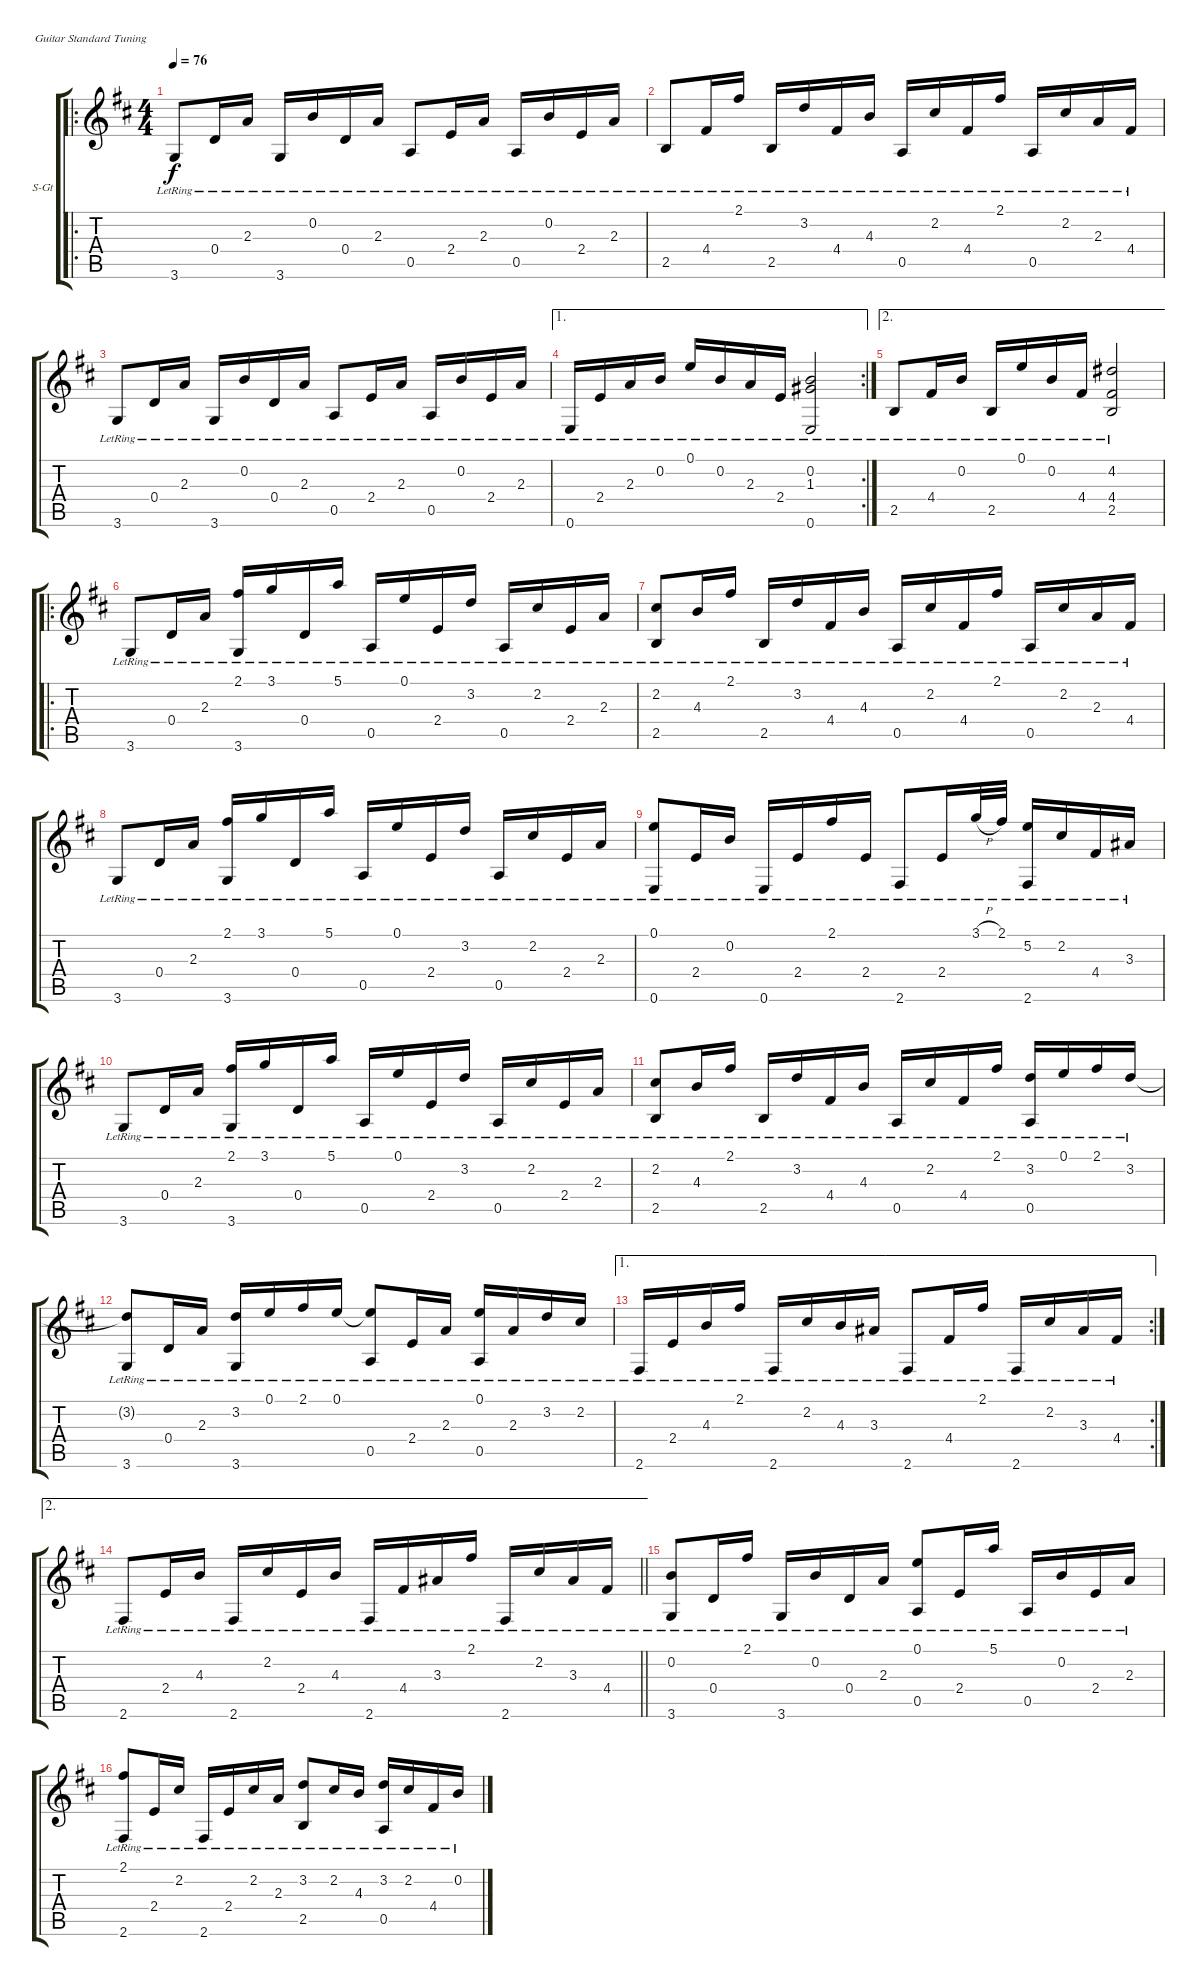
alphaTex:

\bracketExtendMode groupsimilarinstruments
\firstSystemTrackNameOrientation horizontal
\otherSystemsTrackNameOrientation horizontal
\track ("Track 1" "S-Gt") {instrument acousticguitarsteel}
\staff {score tabs}
\tuning (E4 B3 G3 D3 A2 E2)
\ro
\ts (4 4)
\beaming (8 2 2 2 2)
\tempo 76
\clef g2
\ks d
3.6{lr}.8{dy f instrument acousticguitarsteel} 0.4{lr}.16 2.3{lr}.16 3.6{lr}.16 0.2{lr}.16 0.4{lr}.16 2.3{lr}.16 0.5{lr}.8 2.4{lr}.16 2.3{lr}.16 0.5{lr}.16 0.2{lr}.16 2.4{lr}.16 2.3{lr}.16 |
2.5{lr}.8 4.4{lr}.16 2.1{lr}.16 2.5{lr}.16 3.2{lr}.16 4.4{lr}.16 4.3{lr}.16 0.5{lr}.16 2.2{lr}.16 4.4{lr}.16 2.1{lr}.16 0.5{lr}.16 2.2{lr}.16 2.3{lr}.16 4.4{lr}.16 |
3.6{lr}.8 0.4{lr}.16 2.3{lr}.16 3.6{lr}.16 0.2{lr}.16 0.4{lr}.16 2.3{lr}.16 0.5{lr}.8 2.4{lr}.16 2.3{lr}.16 0.5{lr}.16 0.2{lr}.16 2.4{lr}.16 2.3{lr}.16 |
\ae 1
\rc 2
0.6{lr}.16 2.4{lr}.16 2.3{lr}.16 0.2{lr}.16 0.1{lr}.16 0.2{lr}.16 2.3{lr}.16 2.4{lr}.16 (0.2{lr} 1.3{lr} 0.6{lr}).2 |
\ae 2
2.5{lr}.8 4.4{lr}.16 0.2{lr}.16 2.5{lr}.16 0.1{lr}.16 0.2{lr}.16 4.4{lr}.16 (4.2{lr} 4.4{lr} 2.5{lr}).2 |
\ro
3.6{lr}.8 0.4{lr}.16 2.3{lr}.16 (2.1{lr} 3.6{lr}).16 3.1{lr}.16 0.4{lr}.16 5.1{lr}.16 0.5{lr}.16 0.1{lr}.16 2.4{lr}.16 3.2{lr}.16 0.5{lr}.16 2.2{lr}.16 2.4{lr}.16 2.3{lr}.16 |
(2.2{lr} 2.5{lr}).8 4.3{lr}.16 2.1{lr}.16 2.5{lr}.16 3.2{lr}.16 4.4{lr}.16 4.3{lr}.16 0.5{lr}.16 2.2{lr}.16 4.4{lr}.16 2.1{lr}.16 0.5{lr}.16 2.2{lr}.16 2.3{lr}.16 4.4{lr}.16 |
3.6{lr}.8 0.4{lr}.16 2.3{lr}.16 (2.1{lr} 3.6{lr}).16 3.1{lr}.16 0.4{lr}.16 5.1{lr}.16 0.5{lr}.16 0.1{lr}.16 2.4{lr}.16 3.2{lr}.16 0.5{lr}.16 2.2{lr}.16 2.4{lr}.16 2.3{lr}.16 |
(0.1{lr} 0.6{lr}).8 2.4{lr}.16 0.2{lr}.16 0.6{lr}.16 2.4{lr}.16 2.1{lr}.16 2.4{lr}.16 2.6{lr}.8 2.4{lr}.16 3.1{h lr}.32 2.1{lr}.32 (2.6{lr} 5.2{lr}).16 2.2{lr}.16 4.4{lr}.16 3.3{lr}.16 |
3.6{lr}.8 0.4{lr}.16 2.3{lr}.16 (2.1{lr} 3.6{lr}).16 3.1{lr}.16 0.4{lr}.16 5.1{lr}.16 0.5{lr}.16 0.1{lr}.16 2.4{lr}.16 3.2{lr}.16 0.5{lr}.16 2.2{lr}.16 2.4{lr}.16 2.3{lr}.16 |
(2.2{lr} 2.5{lr}).8 4.3{lr}.16 2.1{lr}.16 2.5{lr}.16 3.2{lr}.16 4.4{lr}.16 4.3{lr}.16 0.5{lr}.16 2.2{lr}.16 4.4{lr}.16 2.1{lr}.16 (3.2{lr} 0.5{lr}).16 0.1{lr}.16 2.1{lr}.16 3.2{lr}.16 |
(3.2{lr t} 3.6{lr}).8 0.4{lr}.16 2.3{lr}.16 (3.2{lr} 3.6{lr}).16 0.1{lr}.16 2.1{lr}.16 0.1{lr}.16 (0.1{lr t} 0.5{lr}).8 2.4{lr}.16 2.3{lr}.16 (0.1{lr} 0.5{lr}).16 2.3{lr}.16 3.2{lr}.16 2.2{lr}.16 |
\ae 1
\rc 2
2.6{lr}.16 2.4{lr}.16 4.3{lr}.16 2.1{lr}.16 2.6{lr}.16 2.2{lr}.16 4.3{lr}.16 3.3{lr}.16 2.6{lr}.8 4.4{lr}.16 2.1{lr}.16 2.6{lr}.16 2.2{lr}.16 3.3{lr}.16 4.4{lr}.16 |
\ae 2
\barLineRight lightlight
2.6{lr}.8 2.4{lr}.16 4.3{lr}.16 2.6{lr}.16 2.2{lr}.16 2.4{lr}.16 4.3{lr}.16 2.6{lr}.16 4.4{lr}.16 3.3{lr}.16 2.1{lr}.16 2.6{lr}.16 2.2{lr}.16 3.3{lr}.16 4.4{lr}.16 |
(0.2{lr} 3.6{lr}).8 0.4{lr}.16 2.1{lr}.16 3.6{lr}.16 0.2{lr}.16 0.4{lr}.16 2.3{lr}.16 (0.1{lr} 0.5{lr}).8 2.4{lr}.16 5.1{lr}.16 0.5{lr}.16 0.2{lr}.16 2.4{lr}.16 2.3{lr}.16 |
(2.1{lr} 2.6{lr}).8 2.4{lr}.16 2.2{lr}.16 2.6{lr}.16 2.4{lr}.16 2.2{lr}.16 2.3{lr}.16 (3.2{lr} 2.5{lr}).8 2.2{lr}.16 4.3{lr}.16 (3.2{lr} 0.5{lr}).16 2.2{lr}.16 4.4{lr}.16 0.2{lr}.16
